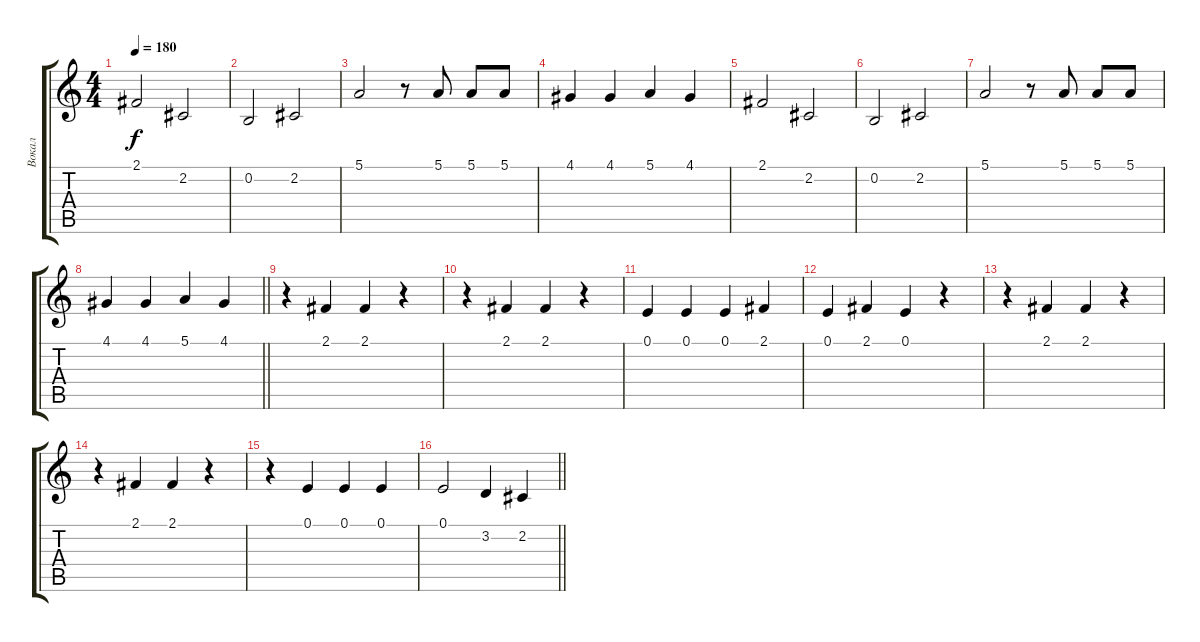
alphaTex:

\track ("Вокал" "Вокал") {instrument violin}
\staff {score tabs}
\tuning (E4 B3 G3 D3 A2 E2) {hide}
\ts (4 4)
\tempo 180
\clef g2
\ks c
2.1.2{dy f} 2.2.2 |
0.2.2 2.2.2 |
5.1.2 r.8 5.1.8 5.1.8 5.1.8 |
4.1.4 4.1.4 5.1.4 4.1.4 |
2.1.2 2.2.2 |
0.2.2 2.2.2 |
5.1.2 r.8 5.1.8 5.1.8 5.1.8 |
\barLineRight lightlight
4.1.4 4.1.4 5.1.4 4.1.4 |
r.4 2.1.4 2.1.4 r.4 |
r.4 2.1.4 2.1.4 r.4 |
0.1.4 0.1.4 0.1.4 2.1.4 |
0.1.4 2.1.4 0.1.4 r.4 |
r.4 2.1.4 2.1.4 r.4 |
r.4 2.1.4 2.1.4 r.4 |
r.4 0.1.4 0.1.4 0.1.4 |
\barLineRight lightlight
0.1.2 3.2.4 2.2.4
